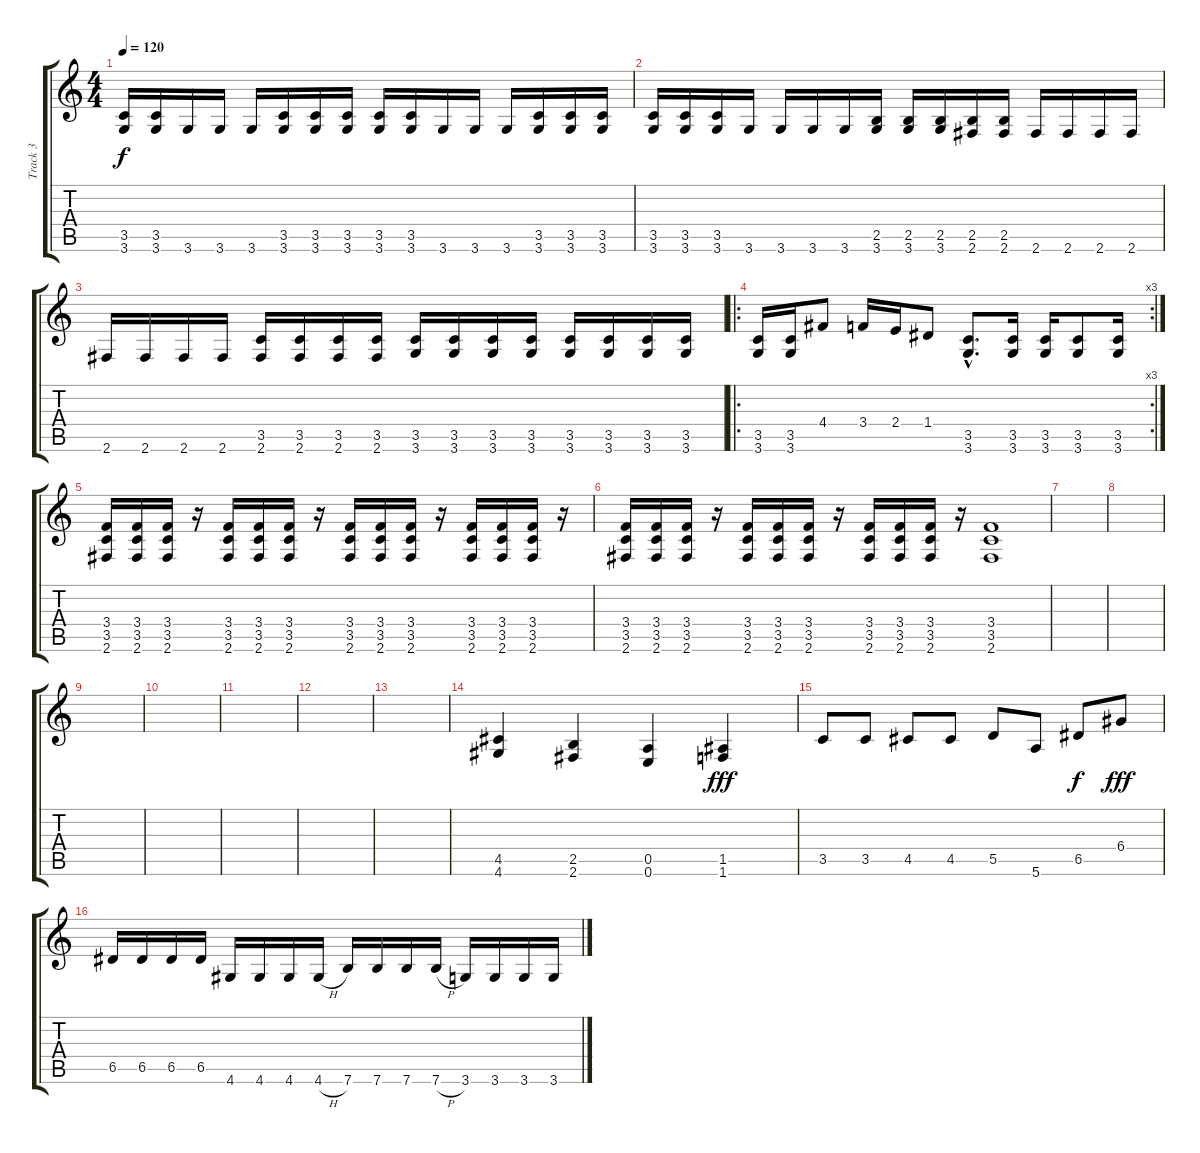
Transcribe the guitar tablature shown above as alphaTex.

\track ("Track 3" "Track 3") {instrument electricbassfinger}
\staff {score tabs}
\tuning (E4 B3 G3 D3 A2 E2) {hide}
\ts (4 4)
\tempo 120
\clef g2
\ks c
(3.5 3.6).16{dy f} (3.5 3.6).16 3.6.16 3.6.16 3.6.16 (3.5 3.6).16 (3.5 3.6).16 (3.5 3.6).16 (3.5 3.6).16 (3.5 3.6).16 3.6.16 3.6.16 3.6.16 (3.5 3.6).16 (3.5 3.6).16 (3.5 3.6).16 |
(3.5 3.6).16 (3.5 3.6).16 (3.5 3.6).16 3.6.16 3.6.16 3.6.16 3.6.16 (2.5 3.6).16 (2.5 3.6).16 (2.5 3.6).16 (2.5 2.6).16 (2.5 2.6).16 2.6.16 2.6.16 2.6.16 2.6.16 |
2.6.16 2.6.16 2.6.16 2.6.16 (3.5 2.6).16 (3.5 2.6).16 (3.5 2.6).16 (3.5 2.6).16 (3.5 3.6).16 (3.5 3.6).16 (3.5 3.6).16 (3.5 3.6).16 (3.5 3.6).16 (3.5 3.6).16 (3.5 3.6).16 (3.5 3.6).16 |
\ro
\rc 3
(3.5 3.6).16 (3.5 3.6).16 4.4.8 3.4.16 2.4.16 1.4.8 (3.5{hac} 3.6{hac}).8{d} (3.5 3.6).16 (3.5 3.6).16 (3.5 3.6).8 (3.5 3.6).16 |
(3.4 3.5 2.6).16 (3.4 3.5 2.6).16 (3.4 3.5 2.6).16 r.16 (3.4 3.5 2.6).16 (3.4 3.5 2.6).16 (3.4 3.5 2.6).16 r.16 (3.4 3.5 2.6).16 (3.4 3.5 2.6).16 (3.4 3.5 2.6).16 r.16 (3.4 3.5 2.6).16 (3.4 3.5 2.6).16 (3.4 3.5 2.6).16 r.16 |
(3.4 3.5 2.6).16 (3.4 3.5 2.6).16 (3.4 3.5 2.6).16 r.16 (3.4 3.5 2.6).16 (3.4 3.5 2.6).16 (3.4 3.5 2.6).16 r.16 (3.4 3.5 2.6).16 (3.4 3.5 2.6).16 (3.4 3.5 2.6).16 r.16 (3.4 3.5 2.6).1 |
|
|
|
|
|
|
|
(4.5 4.6).4 (2.5 2.6).4 (0.5 0.6).4 (1.5 1.6).4{dy fff} |
3.5.8 3.5.8 4.5.8 4.5.8 5.5.8 5.6.8 6.5.8{dy f} 6.4.8{dy fff} |
6.5.16 6.5.16 6.5.16 6.5.16 4.6.16 4.6.16 4.6.16 4.6{h}.16 7.6.16 7.6.16 7.6.16 7.6{h}.16 3.6.16 3.6.16 3.6.16 3.6{h}.16
